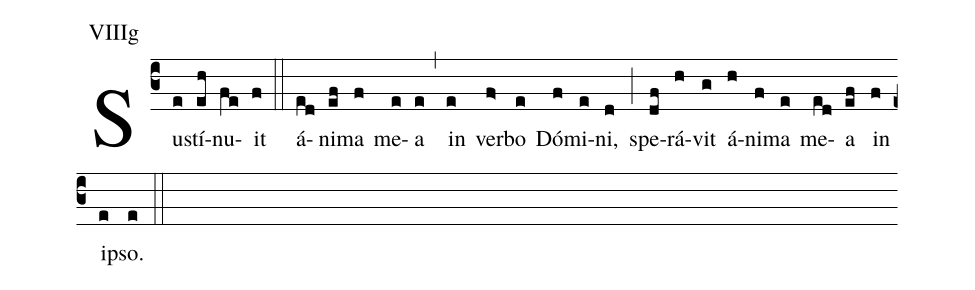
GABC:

annotation: VIIIg;
%%
%%
(c3)Su(e)stí(eh)nu(fe)it(f) (::) á(ed)ni(ef)ma(f) me(e)a(e) (,) in(e) ver(f>)bo(e) Dó(f)mi(e)ni,(d) (;) spe(df)rá(h)vit(g) á(h)ni(f)ma(e) me(ed)a(ef) in(f) i(e)pso.(e) (::)
